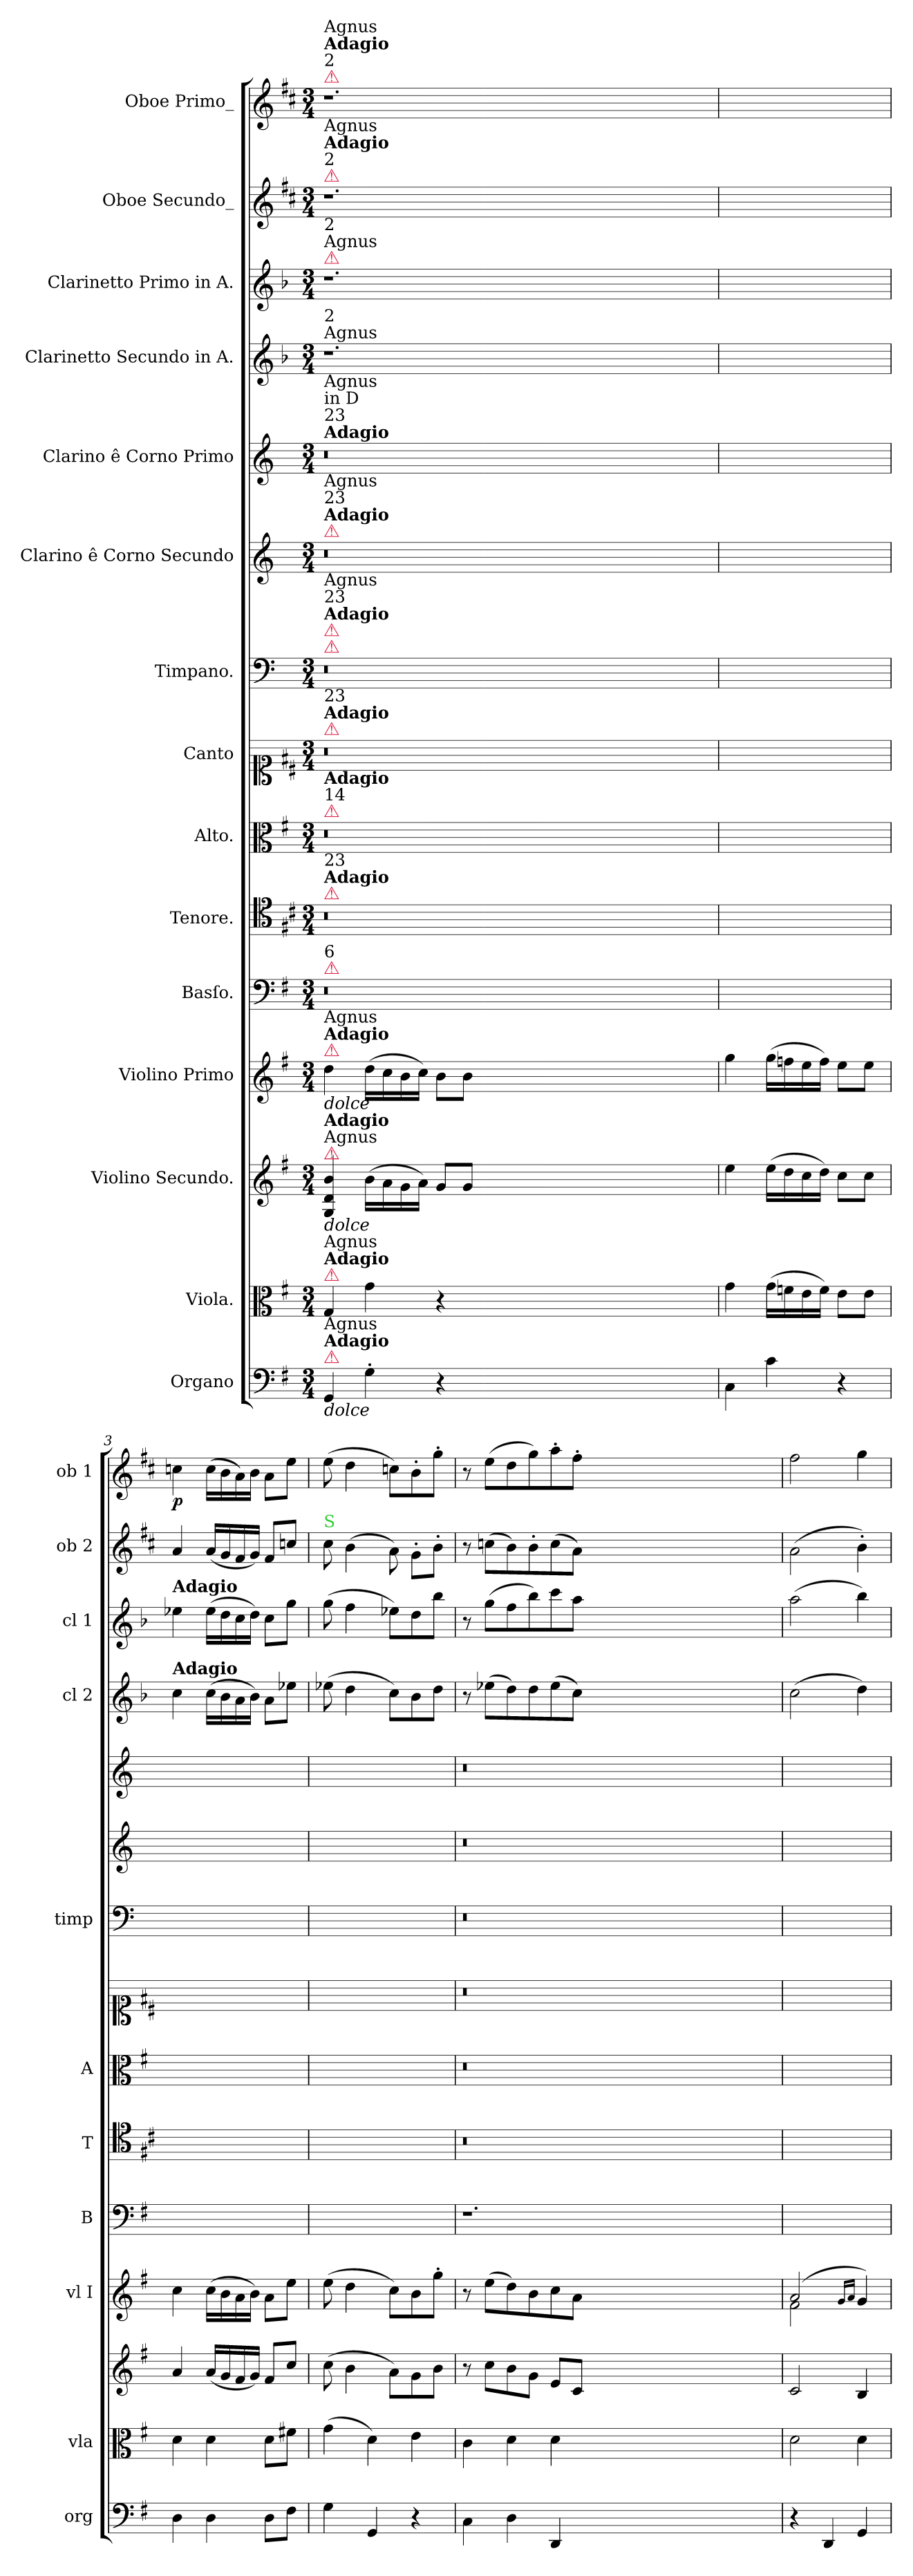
**kern	**kern	**kern	**dynam	**kern	**dynam	**kern	**kern	**kern	**kern	**kern	**kern	**kern	**kern	**kern	**dynam	**kern	**kern	**dynam
*part15	*part14	*part13	*part13	*part12	*part12	*part11	*part10	*part9	*part8	*part7	*part6	*part5	*part4	*part3	*part3	*part2	*part1	*part1
*staff15	*staff14	*staff13	*staff13	*staff12	*staff12	*staff11	*staff10	*staff9	*staff8	*staff7	*staff6	*staff5	*staff4	*staff3	*staff3	*staff2	*staff1	*staff1
*I"Organo	*I"Viola.	*I"Violino Secundo.	*	*I"Violino Primo	*	*I"Basſo.	*I"Tenore.	*I"Alto.	*I"Canto	*I"Timpano.	*I"Clarino ê Corno Secundo	*I"Clarino ê Corno Primo	*I"Clarinetto Secundo in A.	*I"Clarinetto Primo in A.	*	*I"Oboe Secundo_	*I"Oboe Primo_	*
*I'org	*I'vla	*	*	*I'vl I	*	*I'B	*I'T	*I'A	*	*I'timp	*	*	*I'cl 2	*I'cl 1	*	*I'ob 2	*I'ob 1	*
*clefF4	*clefC3	*clefG2	*	*clefG2	*	*clefF4	*clefC4	*clefC3	*clefC1	*clefF4	*clefG2	*clefG2	*clefG2	*clefG2	*	*clefG2	*clefG2	*
*	*	*	*	*	*	*	*	*	*	*	*ITrd6c10	*ITrd6c10	*ITrd2c3	*ITrd2c3	*	*	*	*
*k[f#]	*k[f#]	*k[f#]	*	*k[f#]	*	*k[f#]	*k[f#c#]	*k[f#]	*k[f#c#]	*k[]	*k[f#c#]	*k[f#c#]	*k[f#c#]	*k[f#c#]	*	*k[f#c#]	*k[f#c#]	*
*	*	*	*	*	*	*	*D:	*	*D:	*	*	*	*D:	*D:	*	*D:	*D:	*
*M3/4	*M3/4	*M3/4	*	*M3/4	*	*M3/4	*M3/4	*M3/4	*M3/4	*M3/4	*M3/4	*M3/4	*M3/4	*M3/4	*	*M3/4	*M3/4	*
=1	=1	=1	=1	=1	=1	=1	=1	=1	=1	=1	=1	=1	=1	=1	=1	=1	=1	=1
!	!	!	!	!	!	!	!	!	!	!	!	!	!	!	!	!	!LO:TX:a:color=crimson:t=⚠	!
!	!	!	!	!	!	!	!	!	!	!	!	!	!	!	!	!	!LO:TX:a:t=2	!
!	!	!	!	!	!	!	!	!	!	!	!	!	!	!	!	!	!LO:TX:a:B:t=Adagio	!
!	!	!	!	!	!	!	!	!	!	!	!	!	!	!	!	!	!LO:TX:a:t=Agnus	!
!	!	!	!	!	!	!	!	!	!	!	!	!	!	!	!	!LO:TX:a:color=crimson:t=⚠	!	!
!	!	!	!	!	!	!	!	!	!	!	!	!	!	!	!	!LO:TX:a:t=2	!	!
!	!	!	!	!	!	!	!	!	!	!	!	!	!	!	!	!LO:TX:a:B:t=Adagio	!	!
!	!	!	!	!	!	!	!	!	!	!	!	!	!	!	!	!LO:TX:a:t=Agnus	!	!
!	!	!	!	!	!	!	!	!	!	!	!	!	!	!LO:TX:a:color=crimson:t=⚠	!	!	!	!
!	!	!	!	!	!	!	!	!	!	!	!	!	!	!LO:TX:a:t=Agnus	!	!	!	!
!	!	!	!	!	!	!	!	!	!	!	!	!	!	!LO:TX:a:t=2	!	!	!	!
!	!	!	!	!	!	!	!	!	!	!	!	!	!LO:TX:a:t=Agnus	!	!	!	!	!
!	!	!	!	!	!	!	!	!	!	!	!	!	!LO:TX:a:t=2	!	!	!	!	!
!	!	!	!	!	!	!	!	!	!	!	!	!LO:TX:a:B:t=Adagio	!	!	!	!	!	!
!	!	!	!	!	!	!	!	!	!	!	!	!LO:TX:a:t=23	!	!	!	!	!	!
!	!	!	!	!	!	!	!	!	!	!	!	!LO:TX:a:t=in D	!	!	!	!	!	!
!	!	!	!	!	!	!	!	!	!	!	!	!LO:TX:a:t=Agnus	!	!	!	!	!	!
!	!	!	!	!	!	!	!	!	!	!	!LO:TX:a:color=crimson:t=⚠	!	!	!	!	!	!	!
!	!	!	!	!	!	!	!	!	!	!	!LO:TX:a:B:t=Adagio	!	!	!	!	!	!	!
!	!	!	!	!	!	!	!	!	!	!	!LO:TX:a:t=23	!	!	!	!	!	!	!
!	!	!	!	!	!	!	!	!	!	!	!LO:TX:a:t=Agnus	!	!	!	!	!	!	!
!	!	!	!	!	!	!	!	!	!	!LO:TX:a:color=crimson:t=⚠	!	!	!	!	!	!	!	!
!	!	!	!	!	!	!	!	!	!	!LO:TX:a:color=crimson:t=⚠	!	!	!	!	!	!	!	!
!	!	!	!	!	!	!	!	!	!	!LO:TX:a:B:t=Adagio	!	!	!	!	!	!	!	!
!	!	!	!	!	!	!	!	!	!	!LO:TX:a:t=23	!	!	!	!	!	!	!	!
!	!	!	!	!	!	!	!	!	!	!LO:TX:a:t=Agnus	!	!	!	!	!	!	!	!
!	!	!	!	!	!	!	!	!	!LO:TX:a:color=crimson:t=⚠	!	!	!	!	!	!	!	!	!
!	!	!	!	!	!	!	!	!	!LO:TX:a:B:t=Adagio	!	!	!	!	!	!	!	!	!
!	!	!	!	!	!	!	!	!	!LO:TX:a:t=23	!	!	!	!	!	!	!	!	!
!	!	!	!	!	!	!	!	!LO:TX:a:color=crimson:t=⚠	!	!	!	!	!	!	!	!	!	!
!	!	!	!	!	!	!	!	!LO:TX:a:t=14	!	!	!	!	!	!	!	!	!	!
!	!	!	!	!	!	!	!	!LO:TX:a:B:t=Adagio	!	!	!	!	!	!	!	!	!	!
!	!	!	!	!	!	!	!LO:TX:a:color=crimson:t=⚠	!	!	!	!	!	!	!	!	!	!	!
!	!	!	!	!	!	!	!LO:TX:a:B:t=Adagio	!	!	!	!	!	!	!	!	!	!	!
!	!	!	!	!	!	!	!LO:TX:a:t=23	!	!	!	!	!	!	!	!	!	!	!
!	!	!	!	!	!	!LO:TX:a:color=crimson:t=⚠	!	!	!	!	!	!	!	!	!	!	!	!
!	!	!	!	!	!	!LO:TX:a:t=6	!	!	!	!	!	!	!	!	!	!	!	!
!	!	!	!	!LO:TX:a:color=crimson:t=⚠	!	!	!	!	!	!	!	!	!	!	!	!	!	!
!	!	!	!	!LO:TX:b:i:t=dolce	!	!	!	!	!	!	!	!	!	!	!	!	!	!
!	!	!	!	!LO:TX:a:B:t=Adagio	!	!	!	!	!	!	!	!	!	!	!	!	!	!
!	!	!	!	!LO:TX:a:t=Agnus	!	!	!	!	!	!	!	!	!	!	!	!	!	!
!	!	!LO:TX:a:color=crimson:t=⚠	!	!	!	!	!	!	!	!	!	!	!	!	!	!	!	!
!	!	!LO:TX:b:i:t=dolce	!	!	!	!	!	!	!	!	!	!	!	!	!	!	!	!
!	!	!LO:TX:a:t=Agnus	!	!	!	!	!	!	!	!	!	!	!	!	!	!	!	!
!	!	!LO:TX:a:B:t=Adagio	!	!	!	!	!	!	!	!	!	!	!	!	!	!	!	!
!	!LO:TX:a:color=crimson:t=⚠	!	!	!	!	!	!	!	!	!	!	!	!	!	!	!	!	!
!	!LO:TX:a:B:t=Adagio	!	!	!	!	!	!	!	!	!	!	!	!	!	!	!	!	!
!	!LO:TX:a:t=Agnus	!	!	!	!	!	!	!	!	!	!	!	!	!	!	!	!	!
!LO:TX:b:i:t=dolce	!	!	!	!	!	!	!	!	!	!	!	!	!	!	!	!	!	!
!LO:TX:a:color=crimson:t=⚠	!	!	!	!	!	!	!	!	!	!	!	!	!	!	!	!	!	!
!LO:TX:a:B:t=Adagio	!	!	!	!	!	!	!	!	!	!	!	!	!	!	!	!	!	!
!LO:TX:a:t=Agnus	!	!	!	!	!	!	!	!	!	!	!	!	!	!	!	!	!	!
4GG/	4G/	4G/ 4d/ 4b/	.	4dd\	.	0.r	0.r	0.r	0.r	0.r	0.r	0.r	1.r	1.r	.	1.r	1.r	.
4G'\	4g\	(16b\LL	.	(16dd\LL	.	.	.	.	.	.	.	.	.	.	.	.	.	.
.	.	16a\	.	16cc\	.	.	.	.	.	.	.	.	.	.	.	.	.	.
.	.	16g\	.	16b\	.	.	.	.	.	.	.	.	.	.	.	.	.	.
.	.	16a\JJ)	.	16cc\JJ)	.	.	.	.	.	.	.	.	.	.	.	.	.	.
4r	4r	8g/L	.	8b\L	.	.	.	.	.	.	.	.	.	.	.	.	.	.
.	.	8g/J	.	8b\J	.	.	.	.	.	.	.	.	.	.	.	.	.	.
0ryy	0ryy	0ryy	.	0ryy	.	.	.	.	.	.	.	.	.	.	.	.	.	.
.	.	.	.	.	.	.	.	.	.	.	.	.	1.ryy	1.ryy	.	1.ryy	1.ryy	.
4ryy	4ryy	4ryy	.	4ryy	.	.	.	.	.	.	.	.	.	.	.	.	.	.
=2	=2	=2	=2	=2	=2	=2	=2	=2	=2	=2	=2	=2	=2	=2	=2	=2	=2	=2
4C\	4g\	4ee\	.	4gg\	.	2.ryy	2.ryy	2.ryy	2.ryy	2.ryy	2.ryy	2.ryy	2.ryy	2.ryy	.	2.ryy	2.ryy	.
4c\	(16g\LL	(16ee\LL	.	(16gg\LL	.	.	.	.	.	.	.	.	.	.	.	.	.	.
.	16fn\	16dd\	.	16ffn\	.	.	.	.	.	.	.	.	.	.	.	.	.	.
.	16e\	16cc\	.	16ee\	.	.	.	.	.	.	.	.	.	.	.	.	.	.
.	16f\JJ)	16dd\JJ)	.	16ff\JJ)	.	.	.	.	.	.	.	.	.	.	.	.	.	.
4r	8e\L	8cc\L	.	8ee\L	.	.	.	.	.	.	.	.	.	.	.	.	.	.
.	8e\J	8cc\J	.	8ee\J	.	.	.	.	.	.	.	.	.	.	.	.	.	.
=3	=3	=3	=3	=3	=3	=3	=3	=3	=3	=3	=3	=3	=3	=3	=3	=3	=3	=3
!	!	!	!	!	!	!	!	!	!	!	!	!	!	!LO:TX:a:B:t=Adagio	!	!	!	!
!	!	!	!	!	!	!	!	!	!	!	!	!	!LO:TX:a:B:t=Adagio	!	!	!	!	!
!	!	!	!	!	!	!	!	!	!	!	!	!	!	!	!LO:DY:b	!	!	!
4D\	4d\	4a/	.	4cc\	.	2.ryy	2.ryy	2.ryy	2.ryy	2.ryy	2.ryy	2.ryy	4a\	4ccn\	pia	4a/	4ccn\	p
4D\	4d\	(16a/LL	.	(16cc\LL	.	.	.	.	.	.	.	.	(16a\LL	(16cc\LL	.	(16a/LL	(16cc\LL	.
.	.	16g/	.	16b\	.	.	.	.	.	.	.	.	16g\	16b\	.	16g/	16b\	.
.	.	16f#/	.	16a\	.	.	.	.	.	.	.	.	16f#\	16a\	.	16f#/	16a\)	.
.	.	16g/JJ)	.	16b\JJ)	.	.	.	.	.	.	.	.	16g\JJ)	16b\JJ)	.	16g/JJ)	16b\JJ	.
8D\L	8d\L	8f#/L	.	8a\L	.	.	.	.	.	.	.	.	8f#\L	8a\L	.	8f#/L	8a\L	.
8F#\J	8f#X\J	8cc\J	.	8ee\J	.	.	.	.	.	.	.	.	8ccn\J	8ee\J	.	8ccn\J	8ee\J	.
=4	=4	=4	=4	=4	=4	=4	=4	=4	=4	=4	=4	=4	=4	=4	=4	=4	=4	=4
!	!	!	!	!	!	!	!	!	!	!	!	!	!	!	!	!LO:TX:a:color=limegreen:t=S	!	!
4G\	(4g\	(8cc\	.	(8ee\	.	2.ryy	2.ryy	2.ryy	2.ryy	2.ryy	2.ryy	2.ryy	(8ccn\	(8ee\	.	8cc#\	(8ee\	.
.	.	4b\	.	4dd\	.	.	.	.	.	.	.	.	4b\	4dd\	.	(4b\	4dd\	.
4GG/	4d\)	.	.	.	.	.	.	.	.	.	.	.	.	.	.	.	.	.
.	.	8a\L)	.	8cc\L)	.	.	.	.	.	.	.	.	8a\L)	8ccn\L)	.	8a\)	8ccn\L)	.
4r	4e\	8g\	.	8b\	.	.	.	.	.	.	.	.	8g\	8b\	.	8g'\L	8b'\	.
.	.	8b\J	.	8gg'\J	.	.	.	.	.	.	.	.	8b\J	8gg\J	.	8b'\J	8gg'\J	.
=5	=5	=5	=5	=5	=5	=5	=5	=5	=5	=5	=5	=5	=5	=5	=5	=5	=5	=5
!	!	!	!LO:DY:b	!	!	!	!	!	!	!	!	!	!	!	!LO:DY:b	!	!	!
4C\	4c\	8r	forto	8r	.	1.r	0.r	0.r	0.r	0.r	0.r	0.r	8r	8r	forto	8r	8r	.
!	!	!	!	!	!LO:DY:b	!	!	!	!	!	!	!	!	!	!	!	!	!LO:DY:b
.	.	8cc\L	.	(8ee\L	forto	.	.	.	.	.	.	.	(8ccn\L	(8ee\L	.	(8ccn\L	(8ee\L	for
4D\	4d\	8b\	.	8dd\)	.	.	.	.	.	.	.	.	8b\)	8dd\	.	8b\)	8dd\	.
.	.	8g\J	.	8b\	.	.	.	.	.	.	.	.	8b\	8gg\)	.	8b'\	8gg\)	.
4DD/	4d\	8e/L	.	8cc\	.	.	.	.	.	.	.	.	(8cc\	8aa\	.	(8cc\	8aa'\	.
.	.	8c/J	.	8a\J	.	.	.	.	.	.	.	.	8a\J)	8ff#\J	.	8a\J)	8ff#'\J	.
0ryy	0ryy	0ryy	.	0ryy	.	.	.	.	.	.	.	.	0ryy	0ryy	.	0ryy	0ryy	.
.	.	.	.	.	.	1.ryy	.	.	.	.	.	.	.	.	.	.	.	.
4ryy	4ryy	4ryy	.	4ryy	.	.	.	.	.	.	.	.	4ryy	4ryy	.	4ryy	4ryy	.
=6	=6	=6	=6	=6	=6	=6	=6	=6	=6	=6	=6	=6	=6	=6	=6	=6	=6	=6
*	*	*	*	*^	*	*	*	*	*	*	*	*	*	*	*	*	*	*
4r	2d\	2c/	.	(2a/	2f#\	.	2.ryy	2.ryy	2.ryy	2.ryy	2.ryy	2.ryy	2.ryy	(2a\	(2ff#\	.	(2a\	2ff#\	.
4DD/	.	.	.	.	.	.	.	.	.	.	.	.	.	.	.	.	.	.	.
.	.	.	.	16qqg/LL	.	.	.	.	.	.	.	.	.	.	.	.	.	.	.
.	.	.	.	16qqa/JJ	.	.	.	.	.	.	.	.	.	.	.	.	.	.	.
4GG/	4d\	4B/	.	4g/)	4ryy	.	.	.	.	.	.	.	.	4b\)	4gg\)	.	4b'\)	4gg\	.
*	*	*	*	*v	*v	*	*	*	*	*	*	*	*	*	*	*	*	*	*
=	=	=	=	=	=	=	=	=	=	=	=	=	=	=	=	=	=	=
*-	*-	*-	*-	*-	*-	*-	*-	*-	*-	*-	*-	*-	*-	*-	*-	*-	*-	*-
